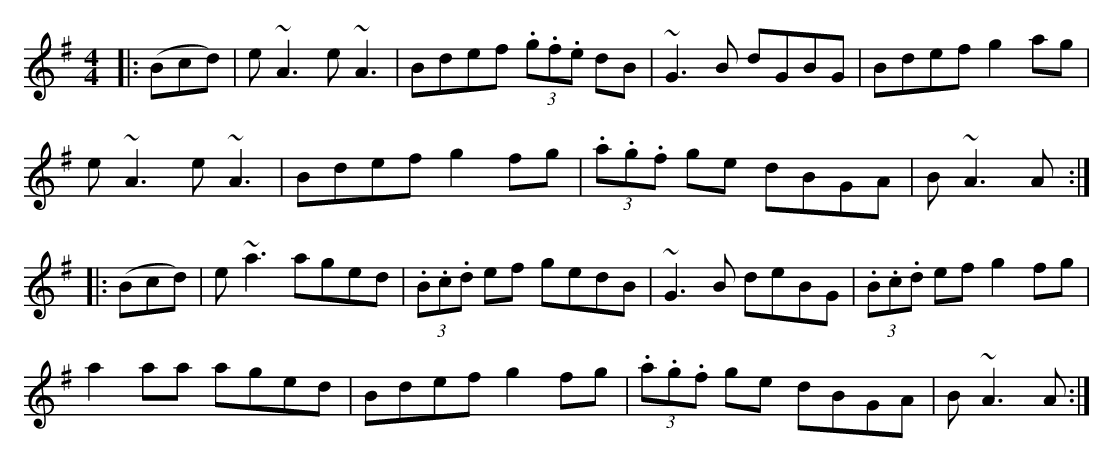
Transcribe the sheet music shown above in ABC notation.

X:1
M:4/4
K:Ador
|:(Bcd)|e~A3 e~A3|Bdef (3.g.f.e dB|~G3B dGBG|Bdef g2ag|
e~A3 e~A3|Bdef g2fg|(3.a.g.f ge dBGA|B~A3 A :|
|:(Bcd)|e~a3 aged|(3.B.c.d ef gedB|~G3B deBG|(3.B.c.d ef g2fg|
a2aa aged|Bdef g2fg|(3.a.g.f ge dBGA|B~A3 A :|
